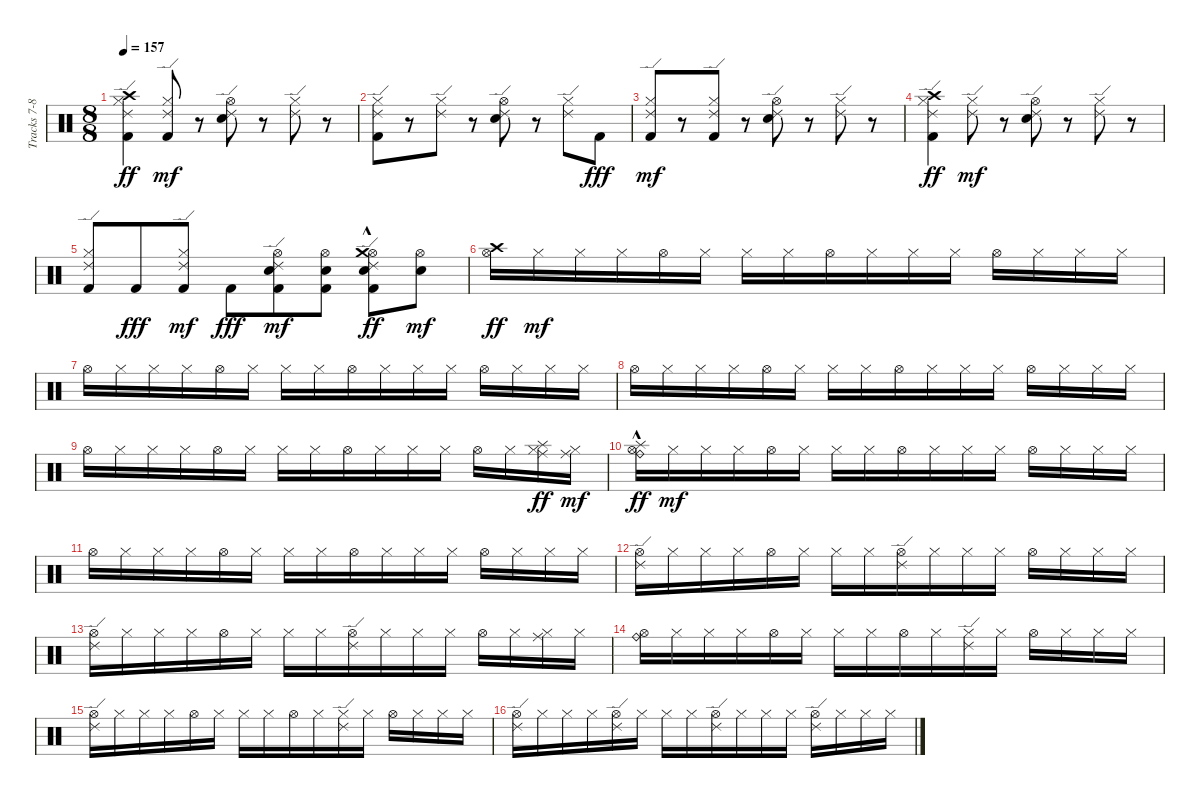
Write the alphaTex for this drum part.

\track ("Tracks 7-8-9-10-11-12" "Tracks 7-8") {instrument percussion}
\staff {score}
\articulation defaults
\ts (8 8)
\tempo 157
\clef neutral
\ks c
("Kick (hit) 2" "Hi-Hat (closed)" "Ride (edge) 2" "Crash high (hit)").4{dy ff} ("Kick (hit) 2" "Hi-Hat (closed)" "Ride (edge) 2").8{dy mf} r.8 ("Snare (hit) 2" "Hi-Hat (open)" "Ride (edge) 2").8 r.8 ("Hi-Hat (closed)" "Ride (edge) 2").8 r.8 |
("Kick (hit) 2" "Hi-Hat (closed)" "Ride (edge) 2").8 r.8 ("Hi-Hat (closed)" "Ride (edge) 2").8 r.8 ("Snare (hit) 2" "Hi-Hat (open)" "Ride (edge) 2").8 r.8 ("Hi-Hat (closed)" "Ride (edge) 2").8 "Kick (hit) 2".8{dy fff} |
("Kick (hit) 2" "Hi-Hat (closed)" "Ride (edge) 2").8{dy mf} r.8 ("Kick (hit) 2" "Hi-Hat (closed)" "Ride (edge) 2").8 r.8 ("Snare (hit) 2" "Hi-Hat (open)" "Ride (edge) 2").8 r.8 ("Hi-Hat (closed)" "Ride (edge) 2").8 r.8 |
("Kick (hit) 2" "Hi-Hat (closed)" "Ride (edge) 2" "Crash high (hit)").4{dy ff} ("Hi-Hat (closed)" "Ride (edge) 2").8{dy mf} r.8 ("Snare (hit) 2" "Hi-Hat (open)" "Ride (edge) 2").8 r.8 ("Hi-Hat (closed)" "Ride (edge) 2").8 r.8 |
("Kick (hit) 2" "Hi-Hat (closed)" "Ride (edge) 2").8 "Kick (hit) 2".8{dy fff} ("Kick (hit) 2" "Hi-Hat (closed)" "Ride (edge) 2").8{dy mf} "Kick (hit) 2".8{dy fff} ("Kick (hit) 2" "Snare (hit) 2" "Hi-Hat (open)" "Ride (edge) 2").8{dy mf} ("Kick (hit) 2" "Snare (hit) 2" "Hi-Hat (open)").8 ("Kick (hit) 2" "Snare (hit) 2" "Hi-Hat (open)" "Ride (edge) 2" "Crash medium (hit)"{hac}).8{dy ff} ("Snare (hit) 2" "Hi-Hat (open)").8{dy mf} |
("Hi-Hat (open)" "Crash high (hit)").16{dy ff} "Hi-Hat (closed)".16{dy mf} "Hi-Hat (closed)".16 "Hi-Hat (closed)".16 "Hi-Hat (open)".16 "Hi-Hat (closed)".16 "Hi-Hat (closed)".16 "Hi-Hat (closed)".16 "Hi-Hat (open)".16 "Hi-Hat (closed)".16 "Hi-Hat (closed)".16 "Hi-Hat (closed)".16 "Hi-Hat (open)".16 "Hi-Hat (closed)".16 "Hi-Hat (closed)".16 "Hi-Hat (closed)".16 |
"Hi-Hat (open)".16 "Hi-Hat (closed)".16 "Hi-Hat (closed)".16 "Hi-Hat (closed)".16 "Hi-Hat (open)".16 "Hi-Hat (closed)".16 "Hi-Hat (closed)".16 "Hi-Hat (closed)".16 "Hi-Hat (open)".16 "Hi-Hat (closed)".16 "Hi-Hat (closed)".16 "Hi-Hat (closed)".16 "Hi-Hat (open)".16 "Hi-Hat (closed)".16 "Hi-Hat (closed)".16 "Hi-Hat (closed)".16 |
"Hi-Hat (open)".16 "Hi-Hat (closed)".16 "Hi-Hat (closed)".16 "Hi-Hat (closed)".16 "Hi-Hat (open)".16 "Hi-Hat (closed)".16 "Hi-Hat (closed)".16 "Hi-Hat (closed)".16 "Hi-Hat (open)".16 "Hi-Hat (closed)".16 "Hi-Hat (closed)".16 "Hi-Hat (closed)".16 "Hi-Hat (open)".16 "Hi-Hat (closed)".16 "Hi-Hat (closed)".16 "Hi-Hat (closed)".16 |
"Hi-Hat (open)".16 "Hi-Hat (closed)".16 "Hi-Hat (closed)".16 "Hi-Hat (closed)".16 "Hi-Hat (open)".16 "Hi-Hat (closed)".16 "Hi-Hat (closed)".16 "Hi-Hat (closed)".16 "Hi-Hat (open)".16 "Hi-Hat (closed)".16 "Hi-Hat (closed)".16 "Hi-Hat (closed)".16 "Hi-Hat (open)".16 "Hi-Hat (closed)".16 ("Hi-Hat (closed)" "Ride (middle)" "Splash (hit)").16{dy ff} ("Hi-Hat (closed)" "Ride (middle)").16{dy mf} |
("Hi-Hat (open)" "Ride (bell)" "Splash (hit)"{hac}).16{dy ff} "Hi-Hat (closed)".16{dy mf} "Hi-Hat (closed)".16 "Hi-Hat (closed)".16 "Hi-Hat (open)".16 "Hi-Hat (closed)".16 "Hi-Hat (closed)".16 "Hi-Hat (closed)".16 "Hi-Hat (open)".16 "Hi-Hat (closed)".16 "Hi-Hat (closed)".16 "Hi-Hat (closed)".16 "Hi-Hat (open)".16 "Hi-Hat (closed)".16 "Hi-Hat (closed)".16 "Hi-Hat (closed)".16 |
"Hi-Hat (open)".16 "Hi-Hat (closed)".16 "Hi-Hat (closed)".16 "Hi-Hat (closed)".16 "Hi-Hat (open)".16 "Hi-Hat (closed)".16 "Hi-Hat (closed)".16 "Hi-Hat (closed)".16 "Hi-Hat (open)".16 "Hi-Hat (closed)".16 "Hi-Hat (closed)".16 "Hi-Hat (closed)".16 "Hi-Hat (open)".16 "Hi-Hat (closed)".16 "Hi-Hat (closed)".16 "Hi-Hat (closed)".16 |
("Hi-Hat (open)" "Ride (edge) 2").16 "Hi-Hat (closed)".16 "Hi-Hat (closed)".16 "Hi-Hat (closed)".16 "Hi-Hat (open)".16 "Hi-Hat (closed)".16 "Hi-Hat (closed)".16 "Hi-Hat (closed)".16 ("Hi-Hat (open)" "Ride (edge) 2").16 "Hi-Hat (closed)".16 "Hi-Hat (closed)".16 "Hi-Hat (closed)".16 "Hi-Hat (open)".16 "Hi-Hat (closed)".16 "Hi-Hat (closed)".16 "Hi-Hat (closed)".16 |
("Hi-Hat (open)" "Ride (edge) 2").16 "Hi-Hat (closed)".16 "Hi-Hat (closed)".16 "Hi-Hat (closed)".16 "Hi-Hat (open)".16 "Hi-Hat (closed)".16 "Hi-Hat (closed)".16 "Hi-Hat (closed)".16 ("Hi-Hat (open)" "Ride (edge) 2").16 "Hi-Hat (closed)".16 "Hi-Hat (closed)".16 "Hi-Hat (closed)".16 "Hi-Hat (open)".16 "Hi-Hat (closed)".16 ("Hi-Hat (closed)" "Ride (middle)").16 "Hi-Hat (closed)".16 |
("Hi-Hat (open)" "Ride (bell)").16 "Hi-Hat (closed)".16 "Hi-Hat (closed)".16 "Hi-Hat (closed)".16 "Hi-Hat (open)".16 "Hi-Hat (closed)".16 "Hi-Hat (closed)".16 "Hi-Hat (closed)".16 "Hi-Hat (open)".16 "Hi-Hat (closed)".16 ("Hi-Hat (closed)" "Ride (edge) 2").16 "Hi-Hat (closed)".16 "Hi-Hat (open)".16 "Hi-Hat (closed)".16 "Hi-Hat (closed)".16 "Hi-Hat (closed)".16 |
("Hi-Hat (open)" "Ride (edge) 2").16 "Hi-Hat (closed)".16 "Hi-Hat (closed)".16 "Hi-Hat (closed)".16 "Hi-Hat (open)".16 "Hi-Hat (closed)".16 "Hi-Hat (closed)".16 "Hi-Hat (closed)".16 "Hi-Hat (open)".16 "Hi-Hat (closed)".16 ("Hi-Hat (closed)" "Ride (edge) 2").16 "Hi-Hat (closed)".16 "Hi-Hat (open)".16 "Hi-Hat (closed)".16 "Hi-Hat (closed)".16 "Hi-Hat (closed)".16 |
("Hi-Hat (open)" "Ride (edge) 2").16 "Hi-Hat (closed)".16 "Hi-Hat (closed)".16 "Hi-Hat (closed)".16 ("Hi-Hat (open)" "Ride (edge) 2").16 "Hi-Hat (closed)".16 "Hi-Hat (closed)".16 "Hi-Hat (closed)".16 ("Hi-Hat (open)" "Ride (edge) 2").16 "Hi-Hat (closed)".16 "Hi-Hat (closed)".16 "Hi-Hat (closed)".16 ("Hi-Hat (open)" "Ride (edge) 2").16 "Hi-Hat (closed)".16 "Hi-Hat (closed)".16 "Hi-Hat (closed)".16
